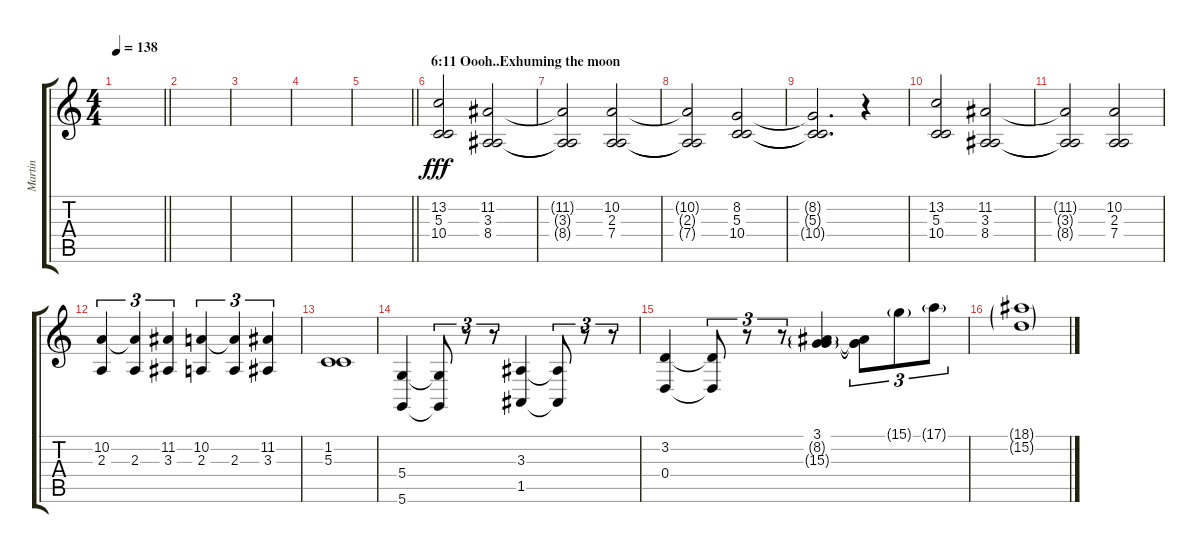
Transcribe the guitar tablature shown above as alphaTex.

\track ("Martin" "Martin") {instrument brightacousticpiano}
\staff {score tabs}
\tuning (E4 B3 G3 D3 A2 D2) {hide}
\ts (4 4)
\tempo 138
\clef g2
\barLineRight lightlight
\ks c
|
|
|
|
\barLineRight lightlight
|
\section ("" "6:11 Oooh..Exhuming the moon")
(13.2 5.3 10.4).2{dy fff instrument choiraahs} (11.2 3.3 8.4).2 |
(11.2{t} 3.3{t} 8.4{t}).2 (10.2 2.3 7.4).2 |
(10.2{t} 2.3{t} 7.4{t}).2 (8.2 5.3 10.4).2 |
(8.2{t} 5.3{t} 10.4{t}).2{d} r.4 |
(13.2 5.3 10.4).2{instrument choiraahs} (11.2 3.3 8.4).2 |
(11.2{t} 3.3{t} 8.4{t}).2 (10.2 2.3 7.4).2 |
(10.2 2.3).4{tu (3 2) instrument choiraahs} (10.2{t} 2.3).4{tu (3 2)} (11.2 3.3).4{tu (3 2)} (10.2 2.3).4{tu (3 2)} (10.2{t} 2.3).4{tu (3 2)} (11.2 3.3).4{tu (3 2)} |
(1.2 5.3).1 |
(5.4 5.6).4{instrument stringensemble2} (5.4{t} 5.6{t}).8{tu (3 2)} r.8{tu (3 2)} r.8{tu (3 2)} (3.3 1.5).4 (3.3{t} 1.5{t}).8{tu (3 2)} r.8{tu (3 2)} r.8{tu (3 2)} |
(3.2 0.4).4 (3.2{t} 0.4{t}).8{tu (3 2)} r.8{tu (3 2)} r.8{tu (3 2)} (3.1 8.2{g} 15.3{g}).4 (3.1{t} 8.2{t} 15.3{t}).8{tu (3 2)} 15.1{g}.8{tu (3 2) instrument choiraahs} 17.1{g}.8{tu (3 2)} |
(18.1{g} 15.2{g}).1{instrument choiraahs}
